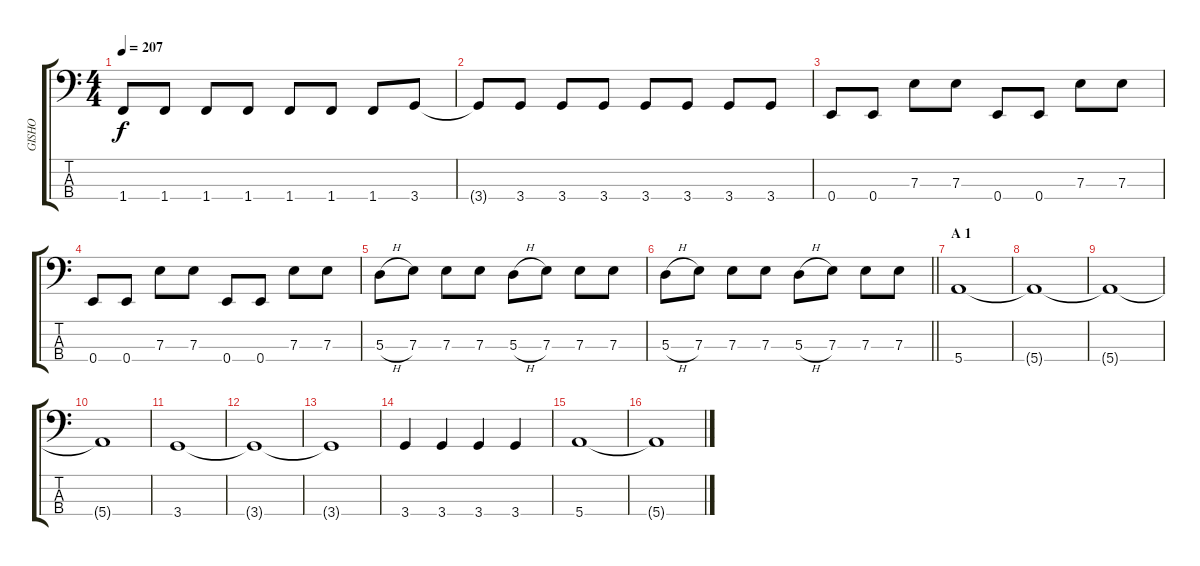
\track ("GISHO" "GISHO") {instrument electricbasspick}
\staff {score tabs}
\tuning (G2 D2 A1 E1) {hide}
\ts (4 4)
\tempo 207
\clef f4
\ks c
1.4{t}.8{dy f} 1.4.8 1.4.8 1.4.8 1.4.8 1.4.8 1.4.8 3.4.8 |
3.4{t}.8 3.4.8 3.4.8 3.4.8 3.4.8 3.4.8 3.4.8 3.4.8 |
0.4.8 0.4.8 7.3.8 7.3.8 0.4.8 0.4.8 7.3.8 7.3.8 |
0.4.8 0.4.8 7.3.8 7.3.8 0.4.8 0.4.8 7.3.8 7.3.8 |
5.3{h}.8 7.3.8 7.3.8 7.3.8 5.3{h}.8 7.3.8 7.3.8 7.3.8 |
\barLineRight lightlight
5.3{h}.8 7.3.8 7.3.8 7.3.8 5.3{h}.8 7.3.8 7.3.8 7.3.8 |
\section ("" "A 1")
5.4.1 |
5.4{t}.1 |
5.4{t}.1 |
5.4{t}.1 |
3.4.1 |
3.4{t}.1 |
3.4{t}.1 |
3.4.4 3.4.4 3.4.4 3.4.4 |
5.4.1 |
5.4{t}.1
